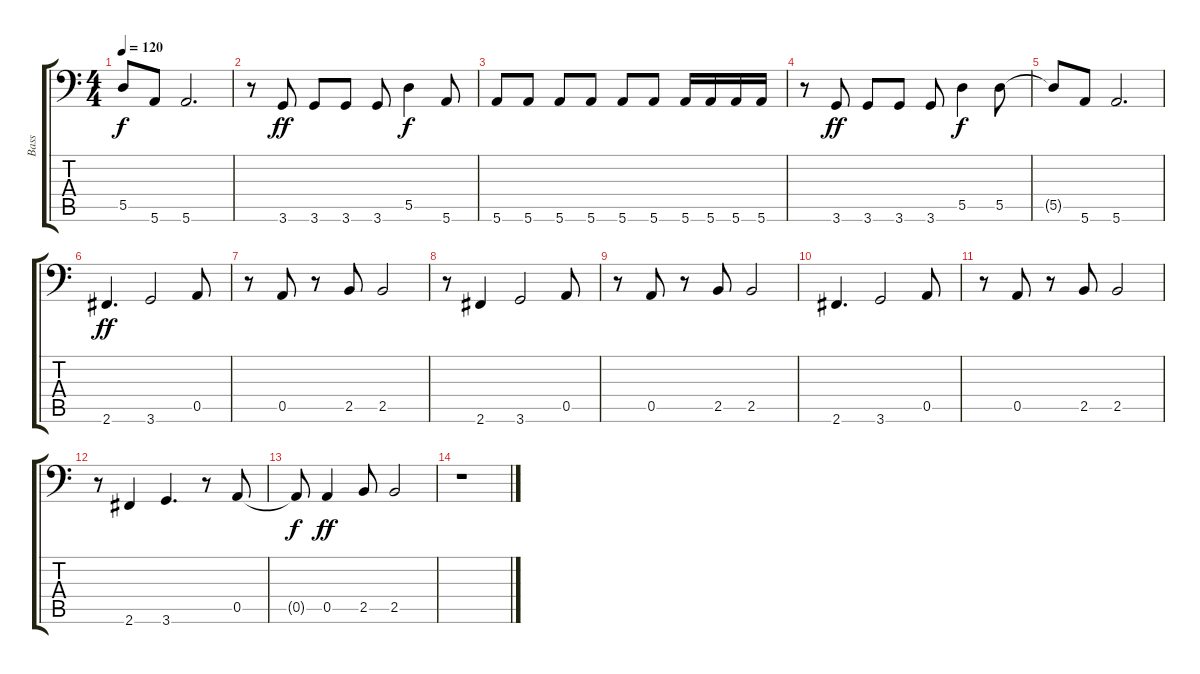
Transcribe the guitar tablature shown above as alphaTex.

\track ("Bass" "Bass") {instrument electricbassfinger}
\staff {score tabs}
\tuning (E3 B2 G2 D2 A1 E1) {hide}
\ts (4 4)
\tempo 120
\clef f4
\ks c
5.5{t}.8{dy f} 5.6.8 5.6.2{d} |
r.8 3.6.8{dy ff} 3.6.8 3.6.8 3.6.8 5.5.4{dy f} 5.6.8 |
5.6.8 5.6.8 5.6.8 5.6.8 5.6.8 5.6.8 5.6.16 5.6.16 5.6.16 5.6.16 |
r.8 3.6.8{dy ff} 3.6.8 3.6.8 3.6.8 5.5.4{dy f} 5.5.8 |
5.5{t}.8 5.6.8 5.6.2{d} |
2.6.4{d dy ff} 3.6.2 0.5.8 |
r.8 0.5.8 r.8 2.5.8 2.5.2 |
r.8 2.6.4 3.6.2 0.5.8 |
r.8 0.5.8 r.8 2.5.8 2.5.2 |
2.6.4{d} 3.6.2 0.5.8 |
r.8 0.5.8 r.8 2.5.8 2.5.2 |
r.8 2.6.4 3.6.4{d} r.8 0.5.8 |
0.5{t}.8{dy f} 0.5.4{dy ff} 2.5.8 2.5.2 |
r.1
